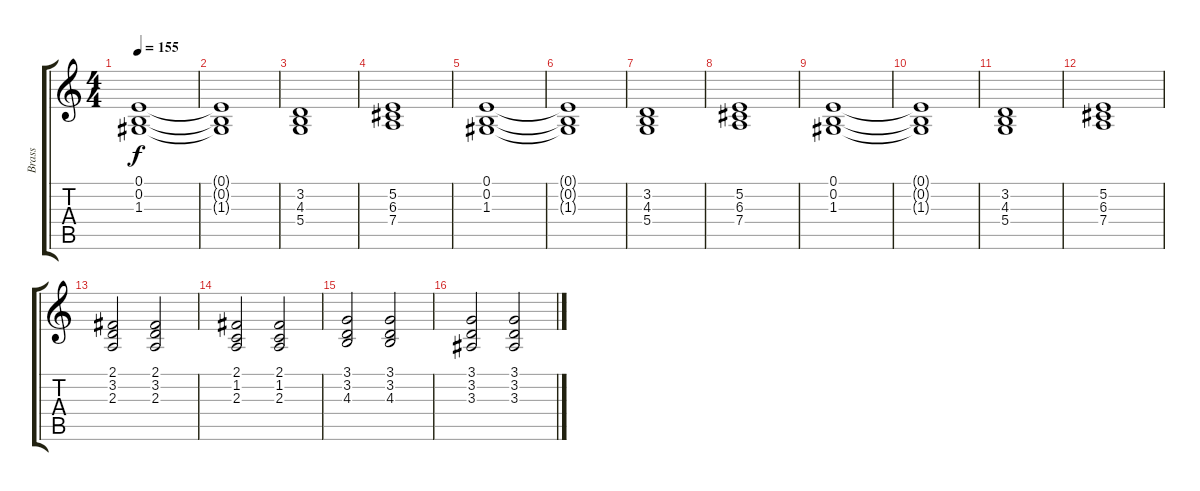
\track ("Brass" "Brass") {instrument brasssection}
\staff {score tabs}
\tuning (E4 B3 G3 D3 A2 E2) {hide}
\ts (4 4)
\tempo 155
\clef g2
\ks c
(0.1 0.2 1.3).1{dy f} |
(0.1{t} 0.2{t} 1.3{t}).1 |
(3.2 4.3 5.4).1 |
(5.2 6.3 7.4).1 |
(0.1 0.2 1.3).1 |
(0.1{t} 0.2{t} 1.3{t}).1 |
(3.2 4.3 5.4).1 |
(5.2 6.3 7.4).1 |
(0.1 0.2 1.3).1 |
(0.1{t} 0.2{t} 1.3{t}).1 |
(3.2 4.3 5.4).1 |
(5.2 6.3 7.4).1 |
(2.1 3.2 2.3).2 (2.1 3.2 2.3).2 |
(2.1 1.2 2.3).2 (2.1 1.2 2.3).2 |
(3.1 3.2 4.3).2 (3.1 3.2 4.3).2 |
(3.1 3.2 3.3).2 (3.1 3.2 3.3).2
